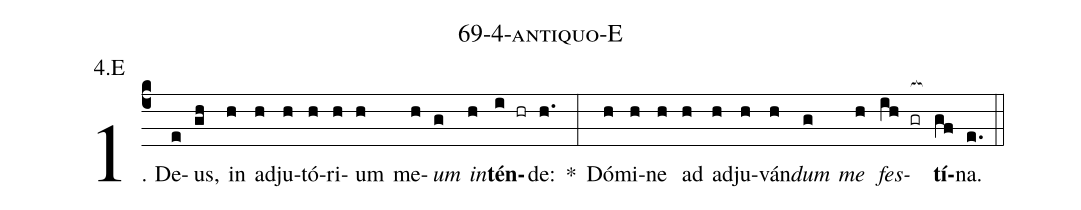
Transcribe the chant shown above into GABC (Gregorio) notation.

name: 69-4-antiquo-E;
annotation: 4.E;
%%
(c4)1. De(e)us,(gh) in(h) ad(h)ju(h)tó(h)ri(h)um(h) me(h)<i>um</i>(g) <i>in</i>(h)<b>tén</b>(i hr)de:(h.) *(:) Dó(h)mi(h)ne(h) ad(h) ad(h)ju(h)ván(h)<i>dum</i>(g) <i>me</i>(h) <i>fes</i>(ih gr[ocb:1{])<b>tí</b>(gf[ocb:0}])na.(e.) (::)
